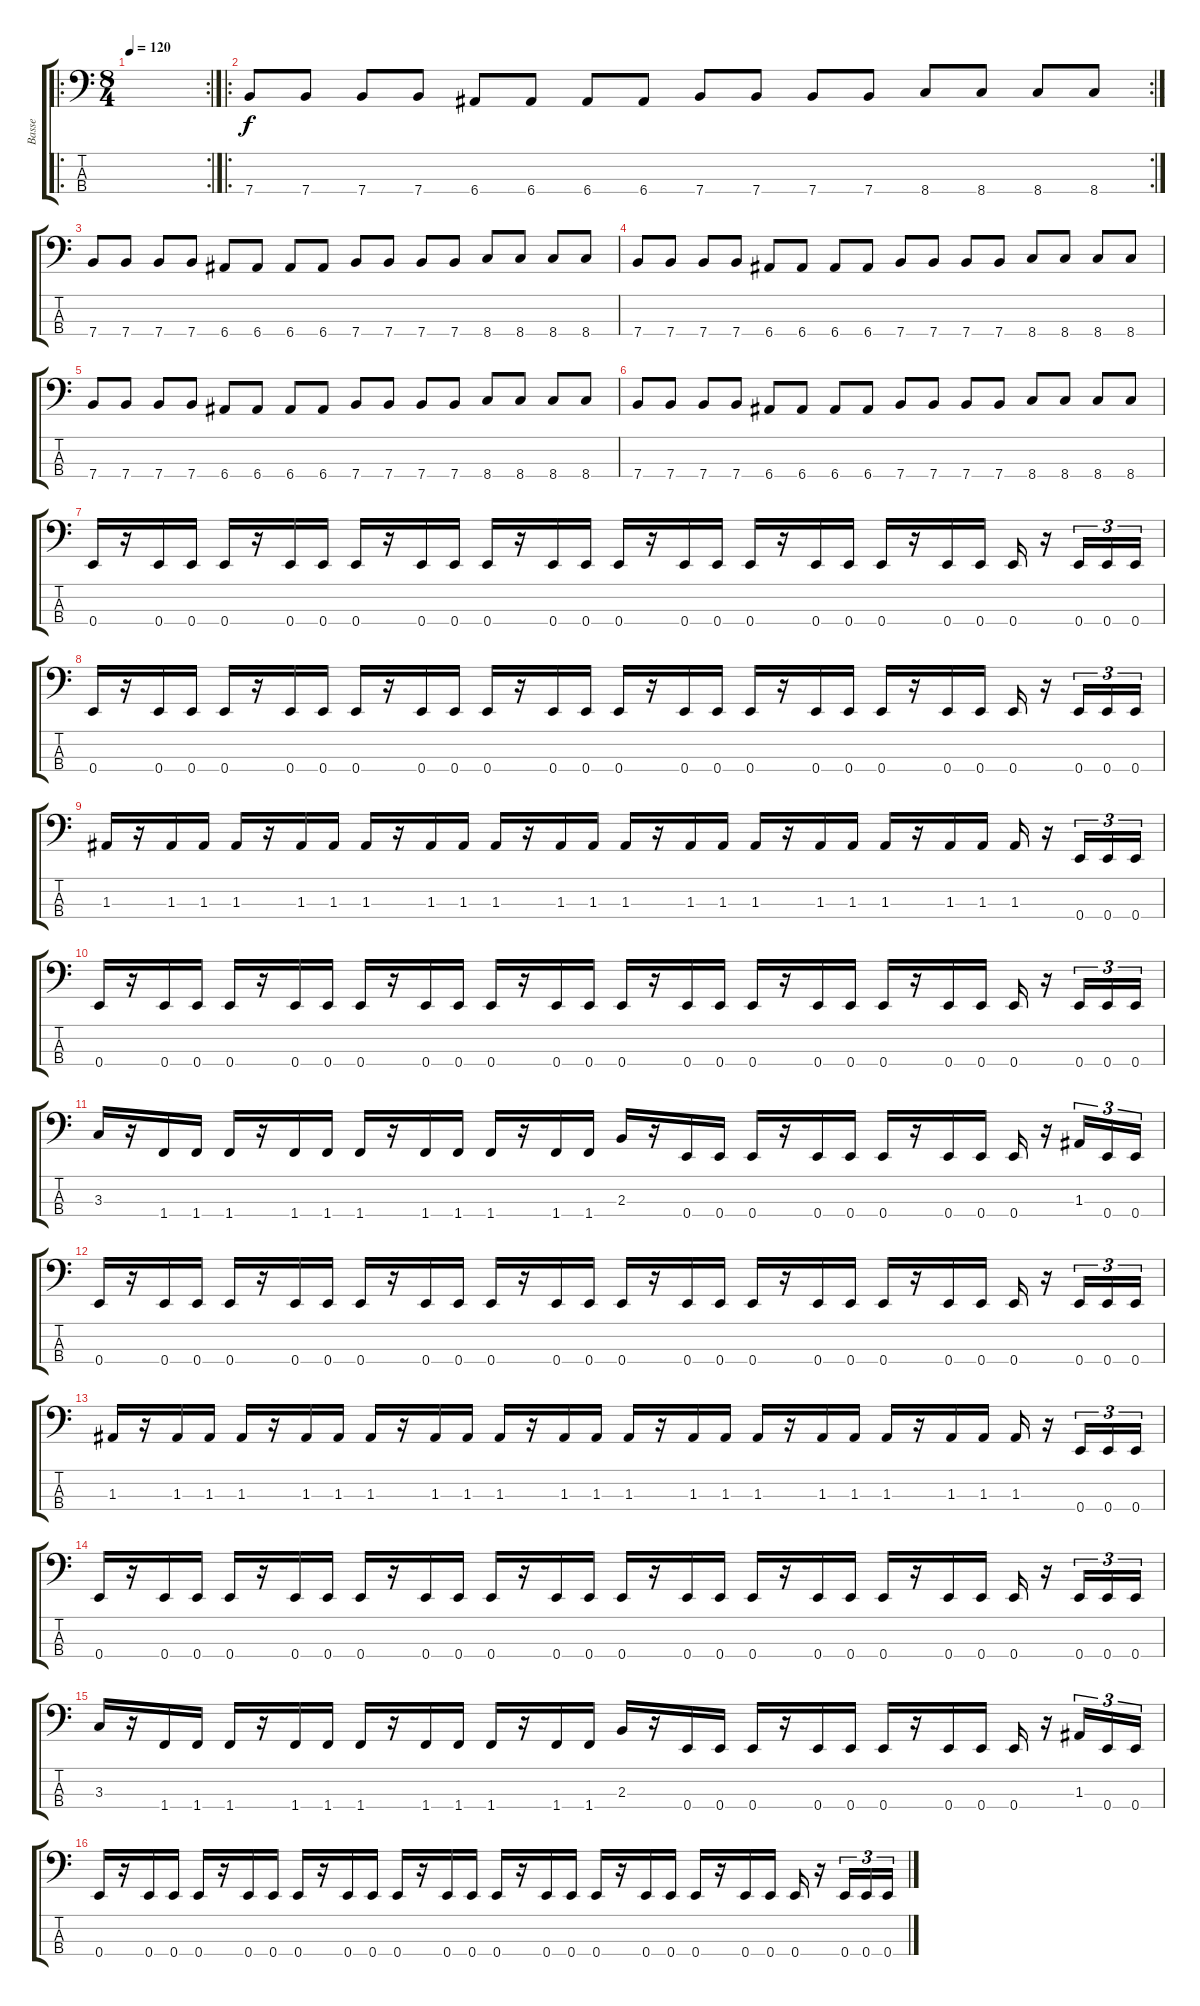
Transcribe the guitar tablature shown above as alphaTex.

\track ("Basse" "Basse") {instrument electricbasspick}
\staff {score tabs}
\tuning (G2 D2 A1 E1) {hide}
\ro
\rc 2
\ts (8 4)
\tempo 120
\clef f4
\ks c
|
\ro
\rc 2
7.4.8 7.4.8 7.4.8 7.4.8 6.4.8 6.4.8 6.4.8 6.4.8 7.4.8 7.4.8 7.4.8 7.4.8 8.4.8 8.4.8 8.4.8 8.4.8 |
7.4.8 7.4.8 7.4.8 7.4.8 6.4.8 6.4.8 6.4.8 6.4.8 7.4.8 7.4.8 7.4.8 7.4.8 8.4.8 8.4.8 8.4.8 8.4.8 |
7.4.8 7.4.8 7.4.8 7.4.8 6.4.8 6.4.8 6.4.8 6.4.8 7.4.8 7.4.8 7.4.8 7.4.8 8.4.8 8.4.8 8.4.8 8.4.8 |
7.4.8 7.4.8 7.4.8 7.4.8 6.4.8 6.4.8 6.4.8 6.4.8 7.4.8 7.4.8 7.4.8 7.4.8 8.4.8 8.4.8 8.4.8 8.4.8 |
7.4.8 7.4.8 7.4.8 7.4.8 6.4.8 6.4.8 6.4.8 6.4.8 7.4.8 7.4.8 7.4.8 7.4.8 8.4.8 8.4.8 8.4.8 8.4.8 |
0.4.16 r.16 0.4.16 0.4.16 0.4.16 r.16 0.4.16 0.4.16 0.4.16 r.16 0.4.16 0.4.16 0.4.16 r.16 0.4.16 0.4.16 0.4.16 r.16 0.4.16 0.4.16 0.4.16 r.16 0.4.16 0.4.16 0.4.16 r.16 0.4.16 0.4.16 0.4.16 r.16 0.4.16{tu (3 2)} 0.4.16{tu (3 2)} 0.4.16{tu (3 2)} |
0.4.16 r.16 0.4.16 0.4.16 0.4.16 r.16 0.4.16 0.4.16 0.4.16 r.16 0.4.16 0.4.16 0.4.16 r.16 0.4.16 0.4.16 0.4.16 r.16 0.4.16 0.4.16 0.4.16 r.16 0.4.16 0.4.16 0.4.16 r.16 0.4.16 0.4.16 0.4.16 r.16 0.4.16{tu (3 2)} 0.4.16{tu (3 2)} 0.4.16{tu (3 2)} |
1.3.16 r.16 1.3.16 1.3.16 1.3.16 r.16 1.3.16 1.3.16 1.3.16 r.16 1.3.16 1.3.16 1.3.16 r.16 1.3.16 1.3.16 1.3.16 r.16 1.3.16 1.3.16 1.3.16 r.16 1.3.16 1.3.16 1.3.16 r.16 1.3.16 1.3.16 1.3.16 r.16 0.4.16{tu (3 2)} 0.4.16{tu (3 2)} 0.4.16{tu (3 2)} |
0.4.16 r.16 0.4.16 0.4.16 0.4.16 r.16 0.4.16 0.4.16 0.4.16 r.16 0.4.16 0.4.16 0.4.16 r.16 0.4.16 0.4.16 0.4.16 r.16 0.4.16 0.4.16 0.4.16 r.16 0.4.16 0.4.16 0.4.16 r.16 0.4.16 0.4.16 0.4.16 r.16 0.4.16{tu (3 2)} 0.4.16{tu (3 2)} 0.4.16{tu (3 2)} |
3.3.16 r.16 1.4.16 1.4.16 1.4.16 r.16 1.4.16 1.4.16 1.4.16 r.16 1.4.16 1.4.16 1.4.16 r.16 1.4.16 1.4.16 2.3.16 r.16 0.4.16 0.4.16 0.4.16 r.16 0.4.16 0.4.16 0.4.16 r.16 0.4.16 0.4.16 0.4.16 r.16 1.3.16{tu (3 2)} 0.4.16{tu (3 2)} 0.4.16{tu (3 2)} |
0.4.16 r.16 0.4.16 0.4.16 0.4.16 r.16 0.4.16 0.4.16 0.4.16 r.16 0.4.16 0.4.16 0.4.16 r.16 0.4.16 0.4.16 0.4.16 r.16 0.4.16 0.4.16 0.4.16 r.16 0.4.16 0.4.16 0.4.16 r.16 0.4.16 0.4.16 0.4.16 r.16 0.4.16{tu (3 2)} 0.4.16{tu (3 2)} 0.4.16{tu (3 2)} |
1.3.16 r.16 1.3.16 1.3.16 1.3.16 r.16 1.3.16 1.3.16 1.3.16 r.16 1.3.16 1.3.16 1.3.16 r.16 1.3.16 1.3.16 1.3.16 r.16 1.3.16 1.3.16 1.3.16 r.16 1.3.16 1.3.16 1.3.16 r.16 1.3.16 1.3.16 1.3.16 r.16 0.4.16{tu (3 2)} 0.4.16{tu (3 2)} 0.4.16{tu (3 2)} |
0.4.16 r.16 0.4.16 0.4.16 0.4.16 r.16 0.4.16 0.4.16 0.4.16 r.16 0.4.16 0.4.16 0.4.16 r.16 0.4.16 0.4.16 0.4.16 r.16 0.4.16 0.4.16 0.4.16 r.16 0.4.16 0.4.16 0.4.16 r.16 0.4.16 0.4.16 0.4.16 r.16 0.4.16{tu (3 2)} 0.4.16{tu (3 2)} 0.4.16{tu (3 2)} |
3.3.16 r.16 1.4.16 1.4.16 1.4.16 r.16 1.4.16 1.4.16 1.4.16 r.16 1.4.16 1.4.16 1.4.16 r.16 1.4.16 1.4.16 2.3.16 r.16 0.4.16 0.4.16 0.4.16 r.16 0.4.16 0.4.16 0.4.16 r.16 0.4.16 0.4.16 0.4.16 r.16 1.3.16{tu (3 2)} 0.4.16{tu (3 2)} 0.4.16{tu (3 2)} |
0.4.16 r.16 0.4.16 0.4.16 0.4.16 r.16 0.4.16 0.4.16 0.4.16 r.16 0.4.16 0.4.16 0.4.16 r.16 0.4.16 0.4.16 0.4.16 r.16 0.4.16 0.4.16 0.4.16 r.16 0.4.16 0.4.16 0.4.16 r.16 0.4.16 0.4.16 0.4.16 r.16 0.4.16{tu (3 2)} 0.4.16{tu (3 2)} 0.4.16{tu (3 2)}
